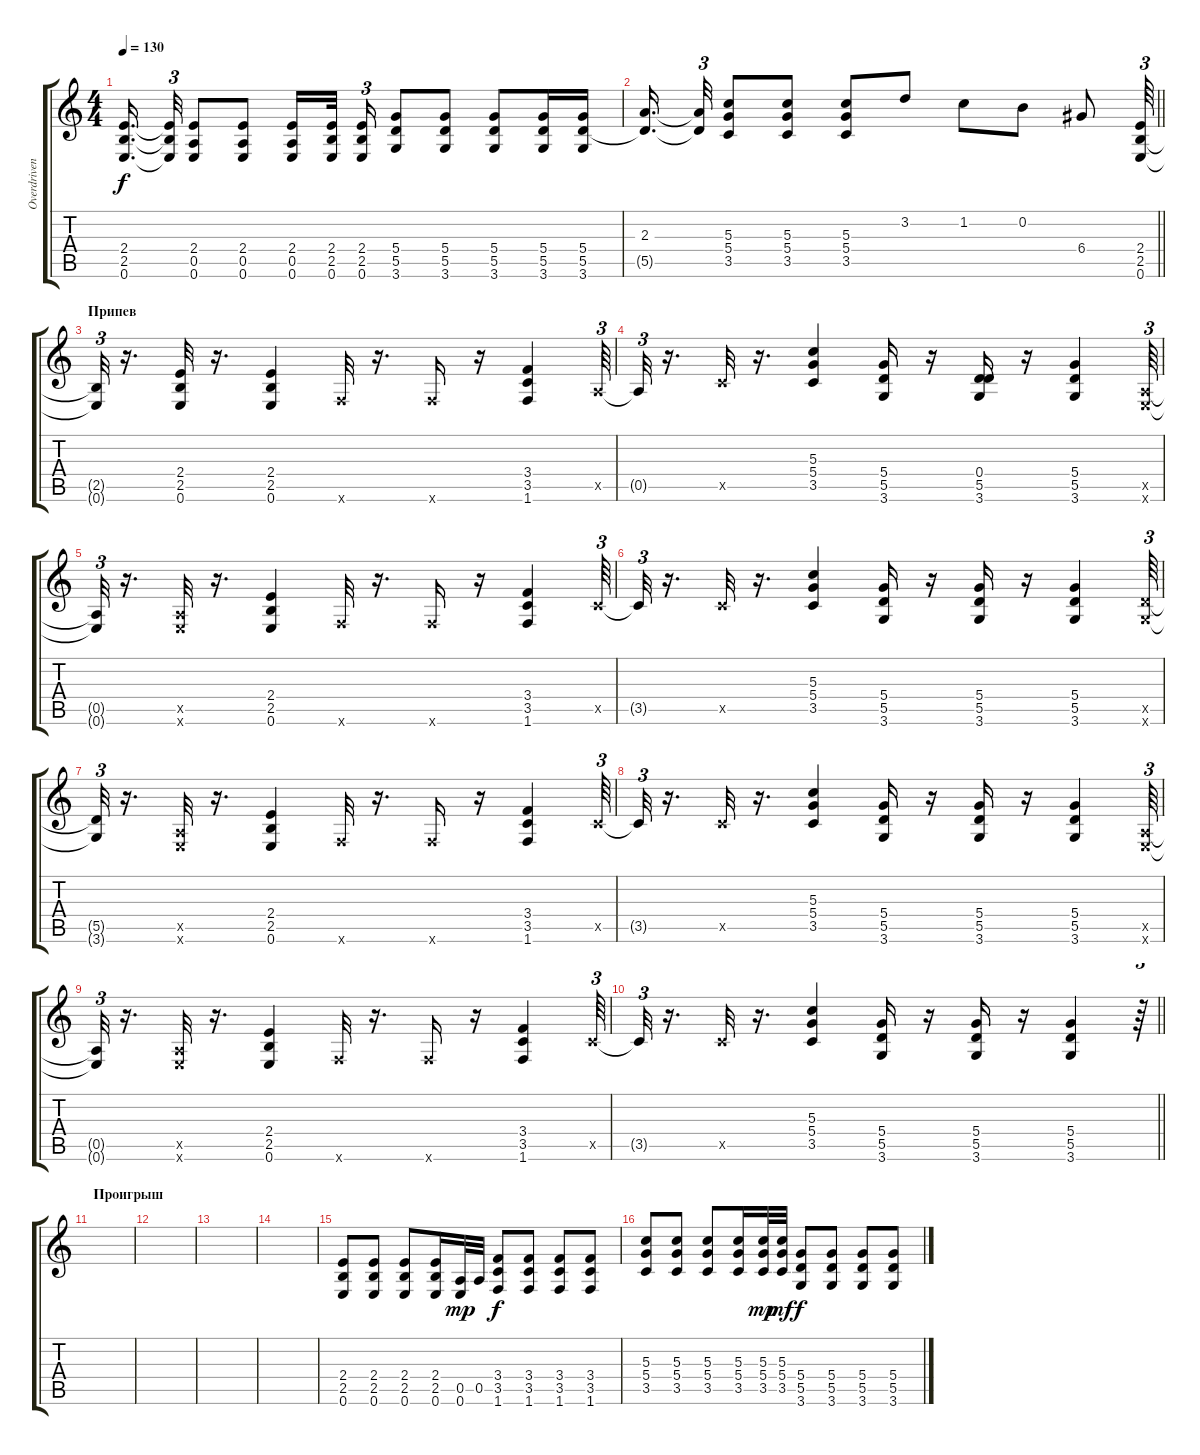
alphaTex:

\track ("Overdriven (Rythmn)" "Overdriven") {instrument overdrivenguitar}
\staff {score tabs}
\tuning (E4 B3 G3 D3 A2 E2) {hide}
\ts (4 4)
\tempo 130
\clef g2
\ks c
(2.4{t} 2.5{t} 0.6{t}).16{d dy f beam splitsecondary} (2.4{t} 2.5{t} 0.6{t}).32{tu (3 2)} (2.4 0.5 0.6).8 (2.4 0.5 0.6).8 (2.4 0.5 0.6).16 (2.4 2.5 0.6).32{beam splitsecondary} (2.4 2.5 0.6).16{tu (3 2)} (5.4 5.5 3.6).8 (5.4 5.5 3.6).8 (5.4 5.5 3.6).8 (5.4 5.5 3.6).16 (5.4 5.5 3.6).16 |
\barLineRight lightlight
(2.3{t} 5.5{t}).16{d beam splitsecondary} (2.3{t} 5.5{t}).32{tu (3 2)} (5.3 5.4 3.5).8 (5.3 5.4 3.5).8 (5.3 5.4 3.5).8 3.2.8 1.2.8 0.2.8 6.4.8 (2.4 2.5 0.6).64{tu (3 2)} |
\section ("" "Припев")
(2.5{t} 0.6{t}).32{tu (3 2)} r.16{d} (2.4 2.5 0.6).32 r.16{d} (2.4 2.5 0.6).4 1.6{x}.32 r.16{d} 1.6{x}.16 r.16 (3.4 3.5 1.6).4 0.5{x}.64{tu (3 2)} |
0.5{t}.32{tu (3 2)} r.16{d} 3.5{x}.32 r.16{d} (5.3 5.4 3.5).4 (5.4 5.5 3.6).16 r.16 (0.4 5.5 3.6).16 r.16 (5.4 5.5 3.6).4 (0.5{x} 0.6{x}).64{tu (3 2)} |
(0.5{t} 0.6{t}).32{tu (3 2)} r.16{d} (0.5{x} 0.6{x}).32 r.16{d} (2.4 2.5 0.6).4 1.6{x}.32 r.16{d} 1.6{x}.16 r.16 (3.4 3.5 1.6).4 3.5{x}.64{tu (3 2)} |
3.5{t}.32{tu (3 2)} r.16{d} 3.5{x}.32 r.16{d} (5.3 5.4 3.5).4 (5.4 5.5 3.6).16 r.16 (5.4 5.5 3.6).16 r.16 (5.4 5.5 3.6).4 (5.5{x} 3.6{x}).64{tu (3 2)} |
(5.5{t} 3.6{t}).32{tu (3 2)} r.16{d} (0.5{x} 0.6{x}).32 r.16{d} (2.4 2.5 0.6).4 1.6{x}.32 r.16{d} 1.6{x}.16 r.16 (3.4 3.5 1.6).4 3.5{x}.64{tu (3 2)} |
3.5{t}.32{tu (3 2)} r.16{d} 3.5{x}.32 r.16{d} (5.3 5.4 3.5).4 (5.4 5.5 3.6).16 r.16 (5.4 5.5 3.6).16 r.16 (5.4 5.5 3.6).4 (0.5{x} 0.6{x}).64{tu (3 2)} |
(0.5{t} 0.6{t}).32{tu (3 2)} r.16{d} (0.5{x} 0.6{x}).32 r.16{d} (2.4 2.5 0.6).4 1.6{x}.32 r.16{d} 1.6{x}.16 r.16 (3.4 3.5 1.6).4 3.5{x}.64{tu (3 2)} |
\barLineRight lightlight
3.5{t}.32{tu (3 2)} r.16{d} 3.5{x}.32 r.16{d} (5.3 5.4 3.5).4 (5.4 5.5 3.6).16 r.16 (5.4 5.5 3.6).16 r.16 (5.4 5.5 3.6).4 r.64{tu (3 2)} |
\section ("" "Проигрыш")
|
|
|
|
(2.4 2.5 0.6).8 (2.4 2.5 0.6).8 (2.4 2.5 0.6).8 (2.4 2.5 0.6).16 (0.5 0.6).32{dy mp} 0.5.32 (3.4 3.5 1.6).8{dy f} (3.4 3.5 1.6).8 (3.4 3.5 1.6).8 (3.4 3.5 1.6).8 |
(5.3 5.4 3.5).8 (5.3 5.4 3.5).8 (5.3 5.4 3.5).8 (5.3 5.4 3.5).16 (5.3 5.4 3.5).32{dy mp} (5.3 5.4 3.5).32{dy mf} (5.4 5.5 3.6).8{dy f} (5.4 5.5 3.6).8 (5.4 5.5 3.6).8 (5.4 5.5 3.6).8
